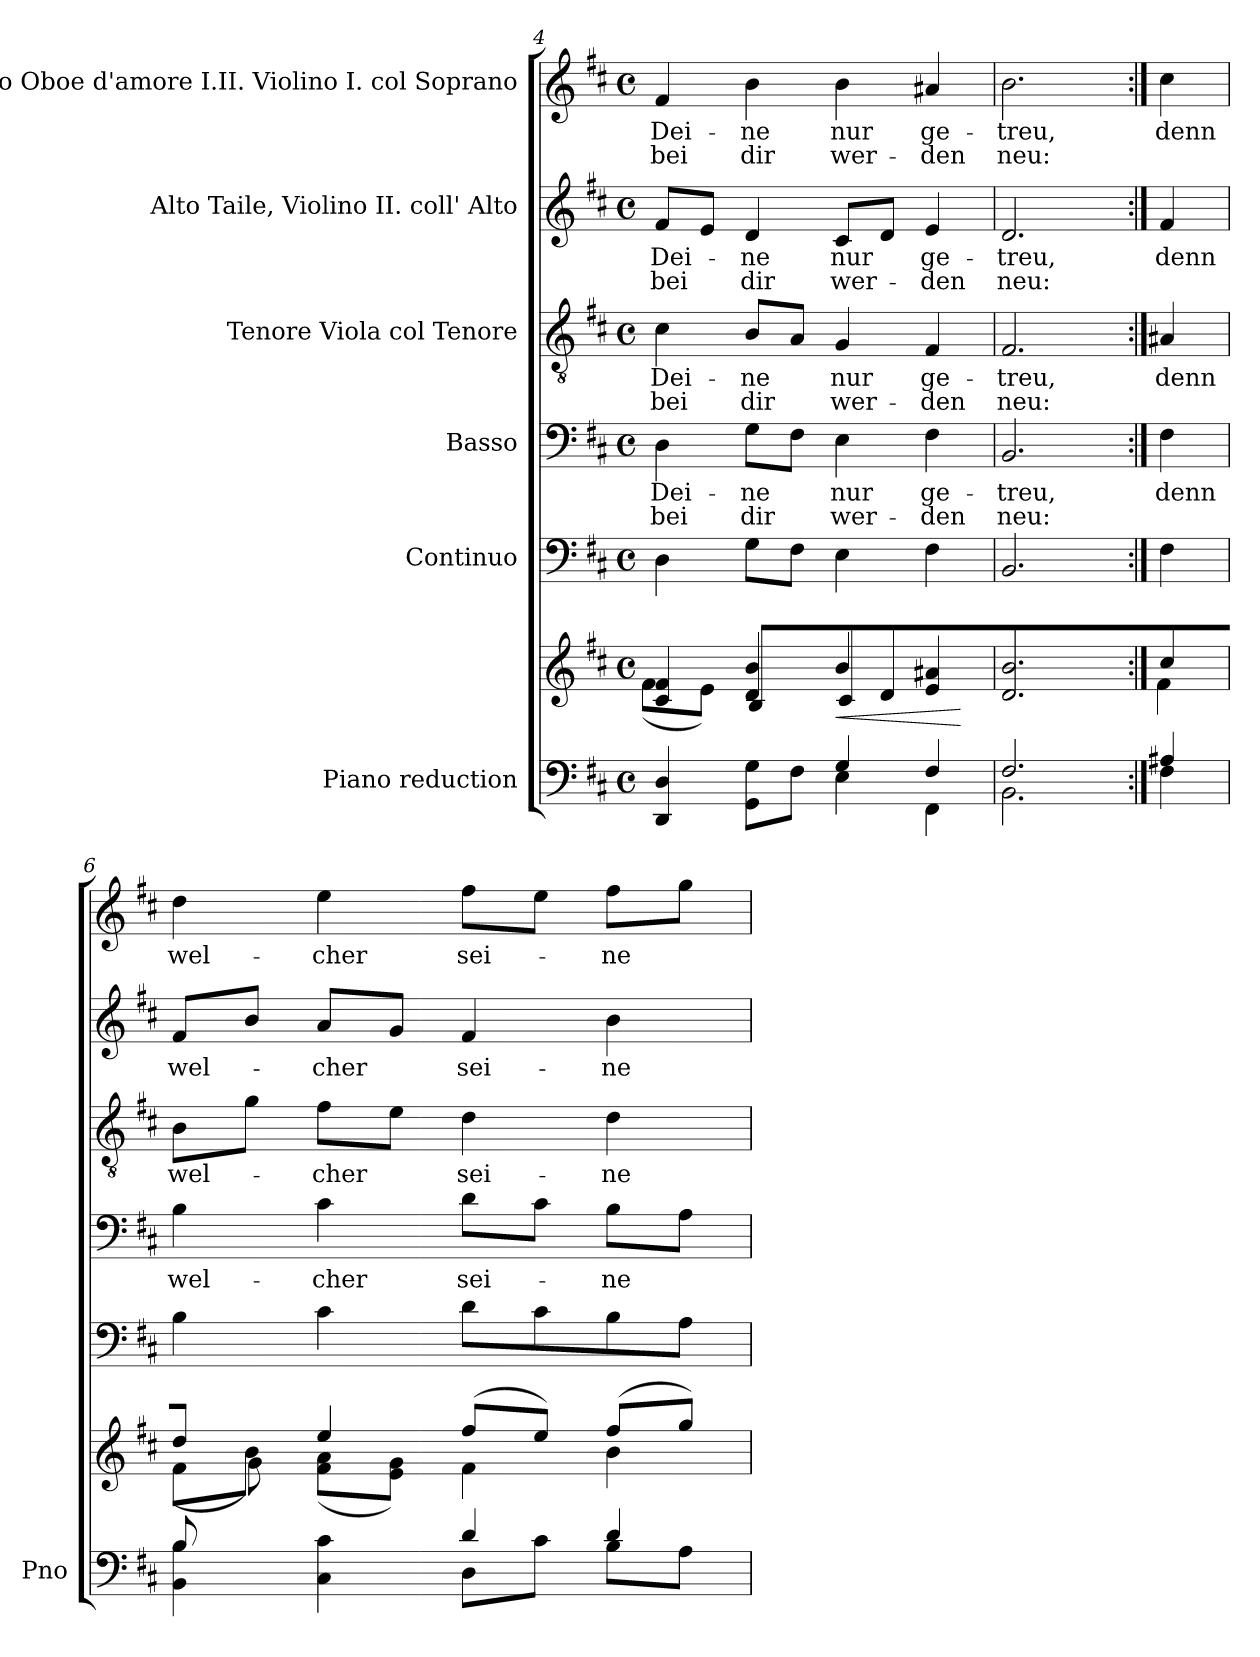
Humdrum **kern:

**kern	**kern	**dynam	**kern	**kern	**text	**text	**kern	**text	**text	**kern	**text	**text	**kern	**text	**text
*part6	*part6	*part6	*part5	*part4	*part4	*part4	*part3	*part3	*part3	*part2	*part2	*part2	*part1	*part1	*part1
*staff7	*staff6	*staff6/7	*staff5	*staff4	*staff4	*staff4	*staff3	*staff3	*staff3	*staff2	*staff2	*staff2	*staff1	*staff1	*staff1
*I"Piano reduction	*	*	*I"Continuo	*I"Basso	*	*	*I"Tenore Viola col Tenore	*	*	*I"Alto Taile, Violino II. coll' Alto	*	*	*I"Soprano Oboe d'amore I.II. Violino I. col Soprano	*	*
*I'Pno	*	*	*	*	*	*	*	*	*	*	*	*	*	*	*
*clefF4	*clefG2	*	*clefF4	*clefF4	*	*	*clefGv2	*	*	*clefG2	*	*	*clefG2	*	*
*k[f#c#]	*k[f#c#]	*	*k[f#c#]	*k[f#c#]	*	*	*k[f#c#]	*	*	*k[f#c#]	*	*	*k[f#c#]	*	*
*M4/4	*M4/4	*	*M4/4	*M4/4	*	*	*M4/4	*	*	*M4/4	*	*	*M4/4	*	*
*met(c)	*met(c)	*	*met(c)	*met(c)	*	*	*met(c)	*	*	*met(c)	*	*	*met(c)	*	*
=4	=4	=4	=4	=4	=4	=4	=4	=4	=4	=4	=4	=4	=4	=4	=4
*^	*^	*	*	*	*	*	*	*	*	*	*	*	*	*	*
*	*^	*	*	*	*	*	*	*	*	*	*	*	*	*	*	*	*
!	!	!	!	!	!	!	!	!LO:LY:b	!LO:LY:b	!	!LO:LY:b	!LO:LY:b	!	!LO:LY:b	!LO:LY:b	!	!LO:LY:b	!LO:LY:b
4.ryy	4DD/ 4D/	4ryy	4c#/ 4f#/	(8f#\L	.	4D\	4D\	Dei-	bei	4c#\	Dei-	bei	8f#/L	Dei-	bei	4f#/	Dei-	bei
.	.	.	.	8e\J)	.	.	.	.	.	.	.	.	8e/J	.	.	.	.	.
!	!	!	!	!	!	!	!	!LO:LY:b	!LO:LY:b	!	!LO:LY:b	!LO:LY:b	!	!LO:LY:b	!LO:LY:b	!	!LO:LY:b	!LO:LY:b
.	4ryy	8GG\ 8G\L	4d/ 4b/	8B\L	.	8G\L	8G\L	-ne	dir	8B/L	-ne	dir	4d/	-ne	dir	4b\	-ne	dir
8A/J	.	8F#\J	.	8ryy	.	8F#\J	8F#\J	.	.	8A/J	.	.	.	.	.	.	.	.
!	!	!	!	!	!LO:HP:b	!	!	!LO:LY:b	!LO:LY:b	!	!LO:LY:b	!LO:LY:b	!	!LO:LY:b	!LO:LY:b	!	!LO:LY:b	!LO:LY:b
2ryy	4G/	4E\	4b/	8c#\L	<	4E\	4E\	nur	wer-	4G/	nur	wer-	8c#/L	nur	wer-	4b\	nur	wer-
.	.	.	.	8d\J	.	.	.	.	.	.	.	.	8d/J	.	.	.	.	.
!	!	!	!	!	!	!	!	!LO:LY:b	!LO:LY:b	!	!LO:LY:b	!LO:LY:b	!	!LO:LY:b	!LO:LY:b	!	!LO:LY:b	!LO:LY:b
.	4F#/	4FF#\	4e/ 4a#X/	4ryy	.	4F#\	4F#\	ge-	-den	4F#/	ge-	-den	4e/	ge-	-den	4a#X/	ge-	-den
*v	*v	*v	*	*	*	*	*	*	*	*	*	*	*	*	*	*	*	*
*	*v	*v	*	*	*	*	*	*	*	*	*	*	*	*	*	*
.	.	[	.	.	.	.	.	.	.	.	.	.	.	.	.
=5	=5	=5	=5	=5	=5	=5	=5	=5	=5	=5	=5	=5	=5	=5	=5
*^	*	*	*	*	*	*	*	*	*	*	*	*	*	*	*
!	!	!	!	!	!	!LO:LY:b	!LO:LY:b	!	!LO:LY:b	!LO:LY:b	!	!LO:LY:b	!LO:LY:b	!	!LO:LY:b	!LO:LY:b
2.F#/	2.BB\	2.d/ 2.b/	.	2.BB/	2.BB/	-treu,	neu:	2.F#/	-treu,	neu:	2.d/	-treu,	neu:	2.b\	-treu,	neu:
=5X1:|!	=5X1:|!	=5X1:|!	=5X1:|!	=5X1:|!	=5X1:|!	=5X1:|!	=5X1:|!	=5X1:|!	=5X1:|!	=5X1:|!	=5X1:|!	=5X1:|!	=5X1:|!	=5X1:|!	=5X1:|!	=5X1:|!
*	*	*^	*	*	*	*	*	*	*	*	*	*	*	*	*	*
!	!	!	!	!	!	!	!LO:LY:b	!	!	!LO:LY:b	!	!	!LO:LY:b	!	!	!LO:LY:b	!
4A#X/	4F#\	4cc#/	4f#\	.	4F#\	4F#\	denn	.	4A#X/	denn	.	4f#/	denn	.	4cc#\	denn	.
!!LO:LB:g=z
=6	=6	=6	=6	=6	=6	=6	=6	=6	=6	=6	=6	=6	=6	=6	=6	=6	=6
*	*	*	*^	*	*	*	*	*	*	*	*	*	*	*	*	*	*
!	!	!	!	!	!	!	!	!LO:LY:b	!	!	!LO:LY:b	!	!	!LO:LY:b	!	!	!LO:LY:b	!
8B/L	4BB\ 4B\	4dd/	(8f#\L	8ryy	.	4B\	4B\	wel-	.	8B\L	wel-	.	8f#/L	wel-	.	4dd\	wel-	.
8ryy	.	.	8b\J)	8g\J	.	.	.	.	.	8g\J	.	.	8b/J	.	.	.	.	.
!	!	!	!	!	!	!	!	!LO:LY:b	!	!	!LO:LY:b	!	!	!LO:LY:b	!	!	!LO:LY:b	!
4ryy	4C#\ 4c#\	4ee/	(8f#\ 8a\L	2.ryy	.	4c#\	4c#\	-cher	.	8f#\L	-cher	.	8a/L	-cher	.	4ee\	-cher	.
.	.	.	8e\ 8g\J)	.	.	.	.	.	.	8e\J	.	.	8g/J	.	.	.	.	.
!	!	!	!	!	!	!	!	!LO:LY:b	!	!	!LO:LY:b	!	!	!LO:LY:b	!	!	!LO:LY:b	!
4d/	8D\L	(8ff#/L	4f#\	.	.	8d\L	8d\L	sei-	.	4d\	sei-	.	4f#/	sei-	.	8ff#\L	sei-	.
.	8c#\J	8ee/J)	.	.	.	8c#\	8c#\J	.	.	.	.	.	.	.	.	8ee\J	.	.
!	!	!	!	!	!	!	!	!LO:LY:b	!	!	!LO:LY:b	!	!	!LO:LY:b	!	!	!LO:LY:b	!
4d/	8B\L	(8ff#/L	4b\	.	.	8B\	8B\L	-ne	.	4d\	-ne	.	4b\	-ne	.	8ff#\L	-ne	.
.	8A\J	8gg/J)	.	.	.	8A\J	8A\J	.	.	.	.	.	.	.	.	8gg\J	.	.
*v	*v	*	*	*	*	*	*	*	*	*	*	*	*	*	*	*	*	*
*	*v	*v	*v	*	*	*	*	*	*	*	*	*	*	*	*	*	*
=	=	=	=	=	=	=	=	=	=	=	=	=	=	=	=
*-	*-	*-	*-	*-	*-	*-	*-	*-	*-	*-	*-	*-	*-	*-	*-
